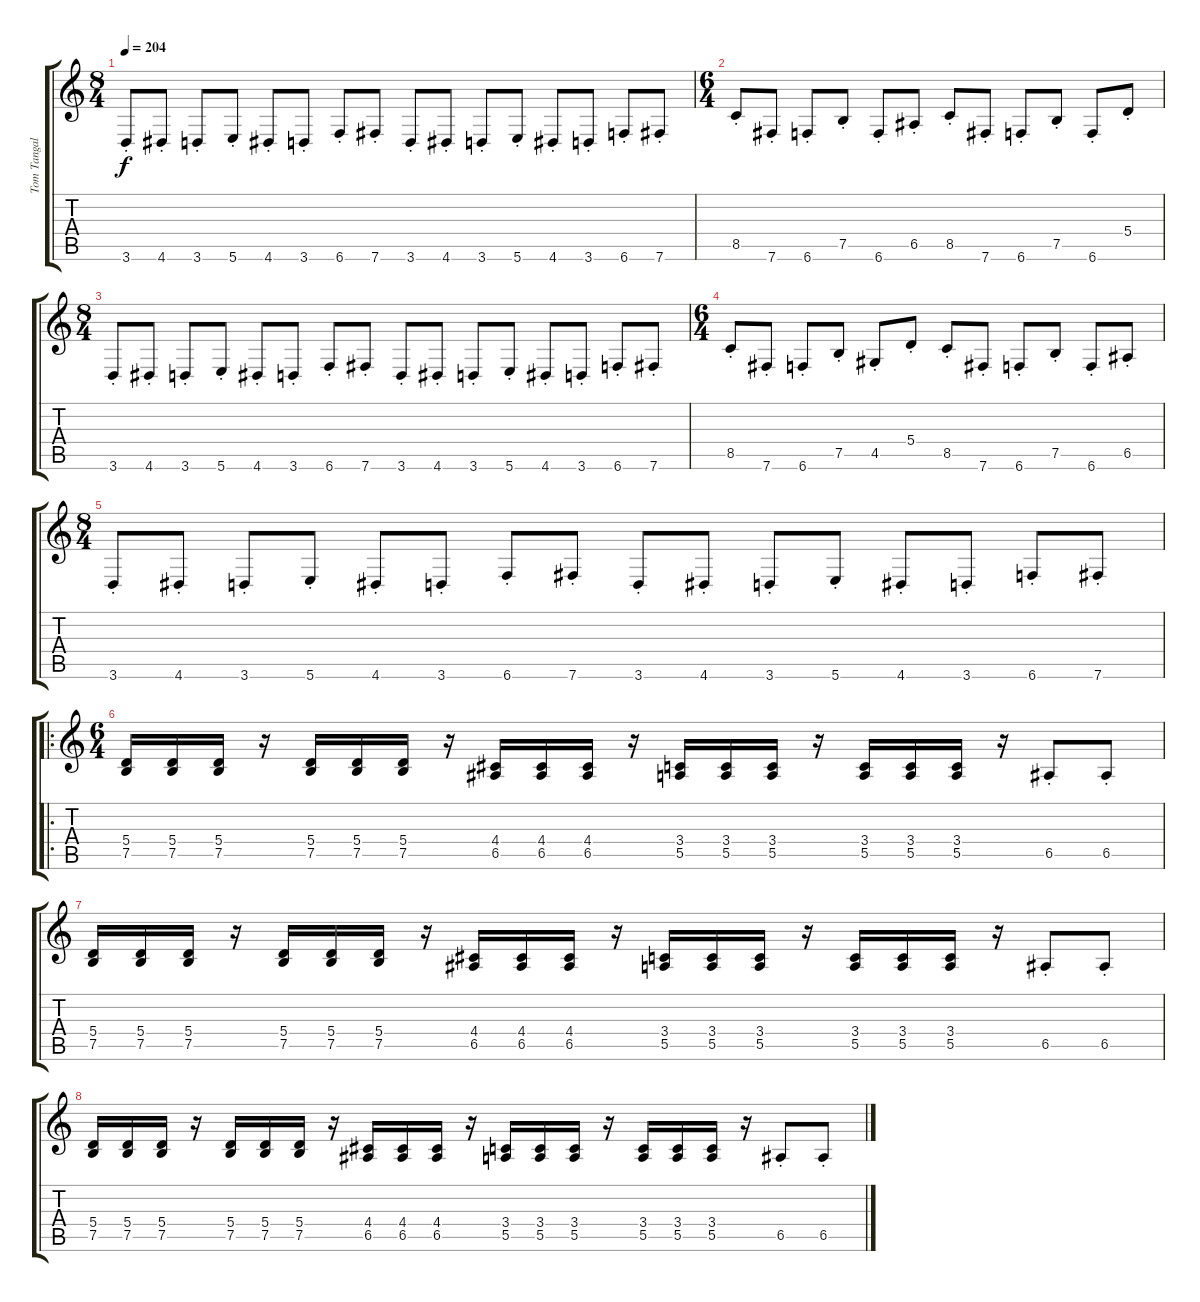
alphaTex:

\track ("Tom Tangalos" "Tom Tangal") {instrument distortionguitar}
\staff {score tabs}
\tuning (B3 Gb3 D3 A2 E2 B1) {hide}
\ts (8 4)
\tempo 204
\clef g2
\ks c
3.6{st}.8{dy f} 4.6{st}.8 3.6{st}.8 5.6{st}.8 4.6{st}.8 3.6{st}.8 6.6{st}.8 7.6{st}.8 3.6{st}.8 4.6{st}.8 3.6{st}.8 5.6{st}.8 4.6{st}.8 3.6{st}.8 6.6{st}.8 7.6{st}.8 |
\ts (6 4)
8.5{st}.8 7.6{st}.8 6.6{st}.8 7.5{st}.8 6.6{st}.8 6.5{st}.8 8.5{st}.8 7.6{st}.8 6.6{st}.8 7.5{st}.8 6.6{st}.8 5.4{st}.8 |
\ts (8 4)
3.6{st}.8 4.6{st}.8 3.6{st}.8 5.6{st}.8 4.6{st}.8 3.6{st}.8 6.6{st}.8 7.6{st}.8 3.6{st}.8 4.6{st}.8 3.6{st}.8 5.6{st}.8 4.6{st}.8 3.6{st}.8 6.6{st}.8 7.6{st}.8 |
\ts (6 4)
8.5{st}.8 7.6{st}.8 6.6{st}.8 7.5{st}.8 4.5{st}.8 5.4{st}.8 8.5{st}.8 7.6{st}.8 6.6{st}.8 7.5{st}.8 6.6{st}.8 6.5{st}.8 |
\ts (8 4)
3.6{st}.8 4.6{st}.8 3.6{st}.8 5.6{st}.8 4.6{st}.8 3.6{st}.8 6.6{st}.8 7.6{st}.8 3.6{st}.8 4.6{st}.8 3.6{st}.8 5.6{st}.8 4.6{st}.8 3.6{st}.8 6.6{st}.8 7.6{st}.8 |
\ro
\ts (6 4)
(5.4 7.5).16 (5.4 7.5).16 (5.4 7.5).16 r.16 (5.4 7.5).16 (5.4 7.5).16 (5.4 7.5).16 r.16 (4.4 6.5).16 (4.4 6.5).16 (4.4 6.5).16 r.16 (3.4 5.5).16 (3.4 5.5).16 (3.4 5.5).16 r.16 (3.4 5.5).16 (3.4 5.5).16 (3.4 5.5).16 r.16 6.5{st}.8 6.5{st}.8 |
(5.4 7.5).16 (5.4 7.5).16 (5.4 7.5).16 r.16 (5.4 7.5).16 (5.4 7.5).16 (5.4 7.5).16 r.16 (4.4 6.5).16 (4.4 6.5).16 (4.4 6.5).16 r.16 (3.4 5.5).16 (3.4 5.5).16 (3.4 5.5).16 r.16 (3.4 5.5).16 (3.4 5.5).16 (3.4 5.5).16 r.16 6.5{st}.8 6.5{st}.8 |
(5.4 7.5).16 (5.4 7.5).16 (5.4 7.5).16 r.16 (5.4 7.5).16 (5.4 7.5).16 (5.4 7.5).16 r.16 (4.4 6.5).16 (4.4 6.5).16 (4.4 6.5).16 r.16 (3.4 5.5).16 (3.4 5.5).16 (3.4 5.5).16 r.16 (3.4 5.5).16 (3.4 5.5).16 (3.4 5.5).16 r.16 6.5{st}.8 6.5{st}.8
